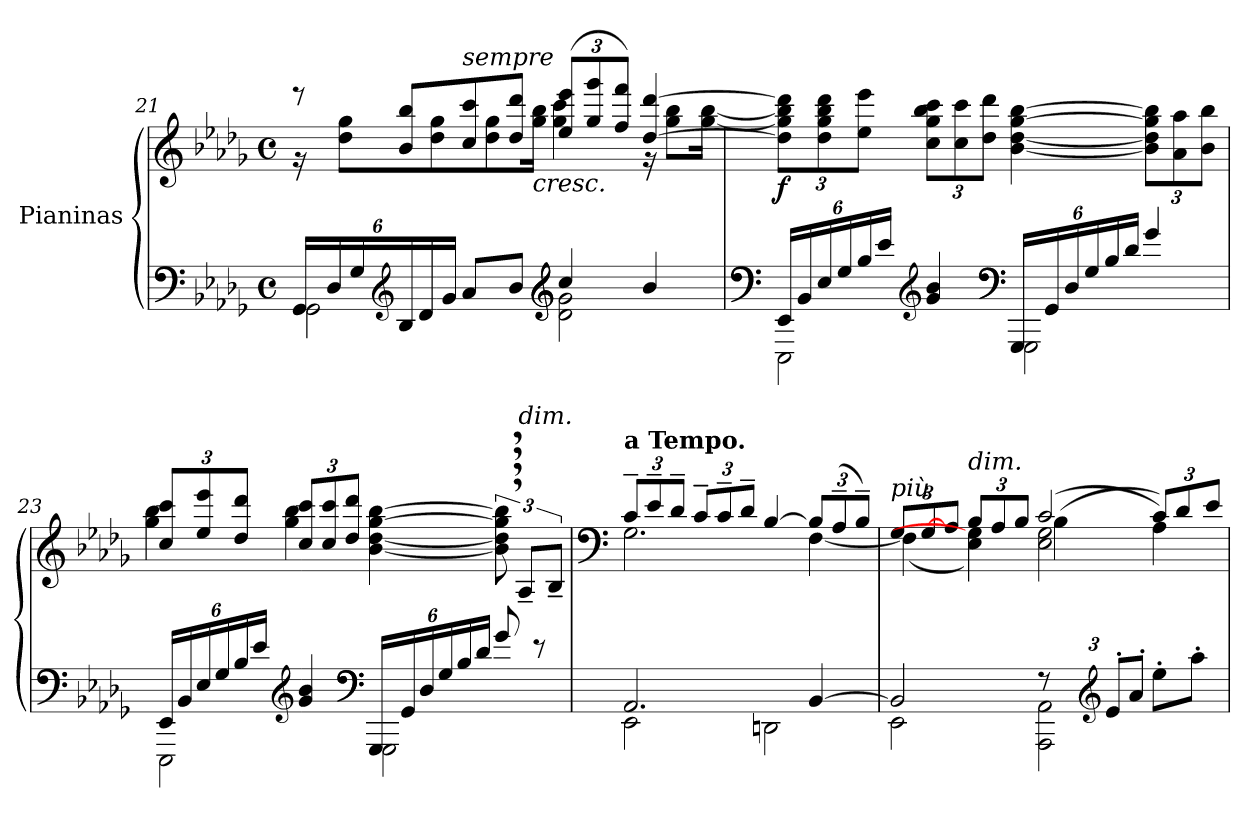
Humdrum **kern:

**kern	**kern	**dynam
*part1	*part1	*part1
*staff2	*staff1	*staff1/2
*I"Pianinas	*	*
!!LO:LB:g=z
*clefF4	*clefG2	*
*k[b-e-a-d-g-]	*k[b-e-a-d-g-]	*
*M4/4	*M4/4	*
*met(c)	*met(c)	*
*Xbrackettup	*	*
=21	=21	=21
*^	*^	*
24GG-/LL	2GG-\	8r	16r	.
24D-/	.	.	.	.
.	.	.	8dd-\ 8gg-\L	.
24G-/	.	.	.	.
*clefG2	*	*	*	*
24B-/	.	8b-/ 8bb-/L	.	.
24d-/	.	.	.	.
.	.	.	8dd-\ 8gg-\	.
24g-/JJ	.	.	.	.
!	!	!LO:TX:i:t=sempre	!	!
8a-/L	.	8cc/ 8ccc/	.	.
.	.	.	8dd-\ 8gg-\	.
8b-/J	.	8dd-/ 8ddd-/J	.	.
!	!	!	!LO:TX:b:i:t=cresc.	!
.	.	.	16gg-\ 16bb-\Jk	.
*clefG2	*	*	*	*
*	*	*Xbrackettup	*	*
4cc/	2d-\ 2g-\	(<12ee-/ 12eee-/L	4gg-\ 4ccc\	.
.	.	12gg-/ 12ggg-/	.	.
.	.	12ff/ 12fff/J)	.	.
4b-/	.	[4dd-/ [4ddd-/	16r	.
.	.	.	8gg-\ 8bb-\L	.
.	.	.	[16gg-\ [16bb-\Jk	.
*	*	*v	*v	*
=22	=22	=22	=22
*clefF4	*	*	*
*	*	*^	*
!	!	!	!	!LO:DY:b
*	*	*v	*v	*
24EE-/LL	2EEE-\	12dd-\] 12gg-\] 12bb-\] 12ddd-\]L	f
24BB-/	.	.	.
24E-/	.	12dd-\ 12gg-\ 12bb-\ 12ddd-\	.
24G-/	.	.	.
24B-/	.	12ee-\ 12eee-\J	.
24e-/JJ	.	.	.
*clefG2	*	*	*
4g-/ 4b-/	.	12cc\ 12gg-\ 12bb-\ 12ccc\L	.
.	.	12cc\ 12ccc\	.
.	.	12dd-\ 12ddd-\J	.
*clefF4	*	*	*
24GGG-/LL	2GGG-\	[4b-\ [4dd-\ [4gg-\ [4bb-\	.
24GG-/	.	.	.
24D-/	.	.	.
24G-/	.	.	.
24B-/	.	.	.
24d-/JJ	.	.	.
4g-/	.	12b-\] 12dd-\] 12gg-\] 12bb-\]L	.
.	.	12a-\ 12aa-\	.
.	.	12b-\ 12bb-\J	.
!!LO:LB:g=z
=23	=23	=23	=23
*	*	*^	*
24EE-/LL	2EEE-\	12cc/ 12ccc/L	4gg-\ 4bb-\	.
24BB-/	.	.	.	.
24E-/	.	12ee-/ 12eee-/	.	.
24G-/	.	.	.	.
24B-/	.	12dd-/ 12ddd-/J	.	.
24e-/JJ	.	.	.	.
*clefG2	*	*	*	*
4g-/ 4b-/	.	12cc/ 12ccc/L	4gg-\ 4bb-\	.
.	.	12cc/ 12ccc/	.	.
.	.	12dd-/ 12ddd-/J	.	.
*clefF4	*	*	*	*
24GGG-/LL	2GGG-\	[4b-\ [4dd-\ [4gg-\ [4bb-\	2ryy	.
24GG-/	.	.	.	.
24D-/	.	.	.	.
24G-/	.	.	.	.
24B-/	.	.	.	.
24d-/JJ	.	.	.	.
*	*	*brackettup	*	*
8g-/	.	12b-\], 12dd-\], 12gg-\], 12bb-\],	.	.
!	!	!LO:TX:a:i:t=dim.	!	!
.	.	12A-~</L	.	.
8r	.	.	.	.
.	.	12B-~</J	.	.
=24	=24	=24	=24	=24
*	*	*clefF4	*	*
*	*	*Xbrackettup	*	*
!	!	!LO:TX:B:t=a Tempo.	!	!
2.AA-/	2EE-\	12c~/L	2.G-\	.
.	.	12e-~/	.	.
.	.	12d-~/J	.	.
.	.	12c~/L	.	.
.	.	12c~/	.	.
.	.	12d-~/J	.	.
.	2DDn\	[4B-/	.	.
[4BB-/	.	12B-/L]	[4F\	.
.	.	(<12A-~/	.	.
.	.	12B-~/J)	.	.
!!LO:LB:g=z
=25	=25	=25	=25	=25
*	*	*^	*^	*
!	!	!LO:TX:i:t=più	!	!	!	!
2BB-/]	2EE-\	12G-/L	(<4F\]	4ryy	2ryy	.
.	.	[12G-/	.	.	.	.
.	.	12A-/J	.	.	.	.
!	!	!LO:TX:a:i:t=dim.	!	!	!	!
.	.	12B-/L	4E-\ 4G-\])	4ryy	.	.
.	.	12A-/	.	.	.	.
.	.	12B-/J	.	.	.	.
12r	2AAA-\ 2AA-\	(<2c/	2E-\ 2G-\	(<4B-\	4ryy	.
*clefG2	*	*	*	*	*	*
12e-'</L	.	.	.	.	.	.
12a-'</J	.	.	.	.	.	.
8ee-'>\L	.	.	.	12c/L)	4A-\)	.
.	.	.	.	12d-/	.	.
8aa-'>\J	.	.	.	.	.	.
.	.	.	.	12e-/J	.	.
*v	*v	*	*	*	*	*
*	*v	*v	*v	*v	*
=	=	=
*-	*-	*-
